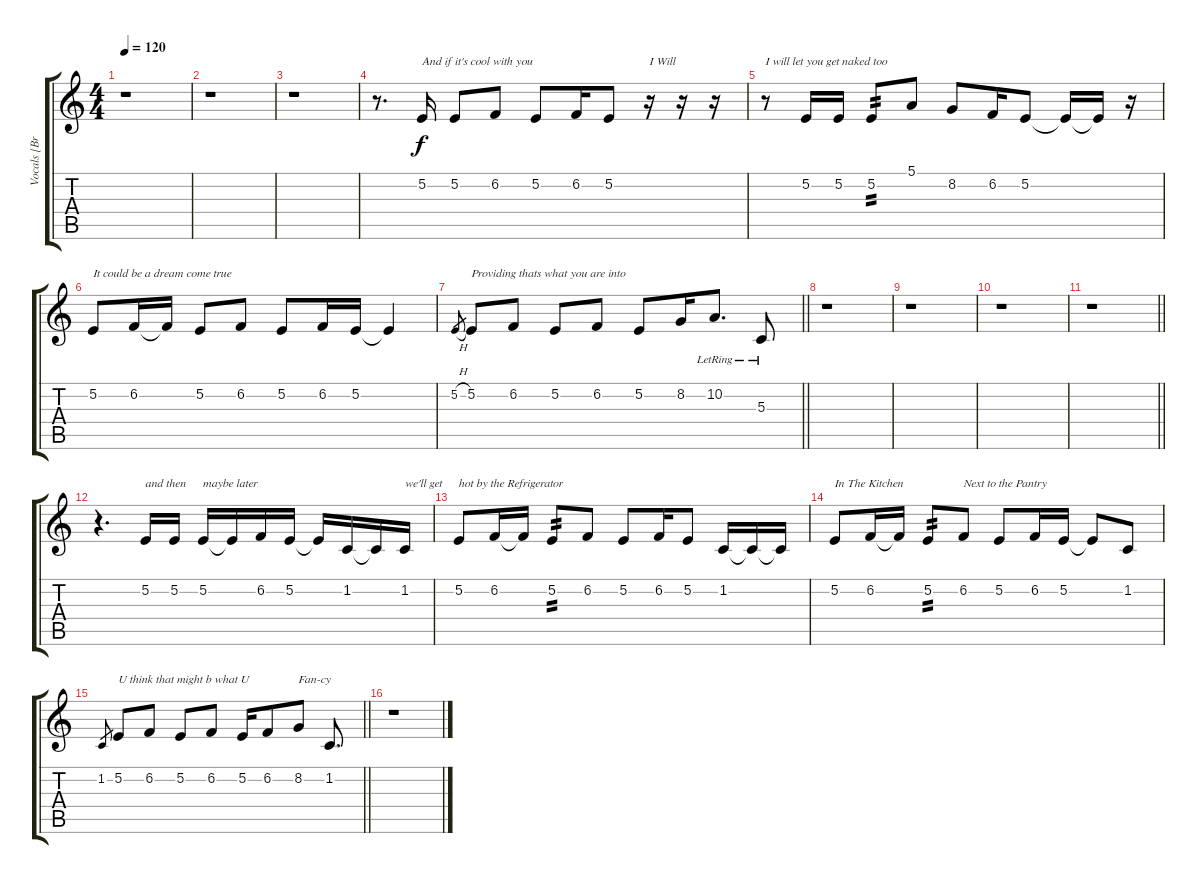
\track ("Vocals [Bret]" "Vocals [Br") {instrument englishhorn}
\staff {score tabs}
\tuning (E4 B3 G3 D3 A2 E2) {hide}
\ts (4 4)
\tempo 120
\clef g2
\ks c
r.1{dy f} |
r.1 |
r.1 |
r.8{d} 5.2.16{txt "And if it's cool with you"} 5.2.8 6.2.8 5.2.8 6.2.16 5.2.8 r.16{txt "I Will "} r.16 r.16 |
r.8{txt "I will let you get naked too"} 5.2.16 5.2.16 5.2.8{tp 2} 5.1.8 8.2.8 6.2.16 5.2.8 5.2{t}.16 5.2{t}.16 r.16 |
5.2.8{txt "It could be a dream come true"} 6.2.16 6.2{t}.16 5.2.8 6.2.8 5.2.8 6.2.16 5.2.16 5.2{t}.4 |
\barLineRight lightlight
5.2{h}.8{gr} 5.2.8{txt "Providing thats what you are into"} 6.2.8 5.2.8 6.2.8 5.2.8 8.2.16 10.2{lr}.8{d} 5.3{lr}.8 |
r.1 |
r.1 |
r.1 |
\barLineRight lightlight
r.1 |
r.4{d} 5.2.16{txt "and then"} 5.2.16 5.2.16{txt "maybe later"} 5.2{t}.16 6.2.16 5.2.16 5.2{t}.16 1.2.16 1.2{t}.16 1.2.16{txt "we'll get "} |
5.2.8{txt "hot by the Refrigerator"} 6.2.16 6.2{t}.16 5.2.8{tp 2} 6.2.8 5.2.8 6.2.16 5.2.8 1.2.16 1.2{t}.16 1.2{t}.16 |
5.2.8{txt "In The Kitchen "} 6.2.16 6.2{t}.16 5.2.8{tp 2} 6.2.8{txt "Next to the Pantry"} 5.2.8 6.2.16 5.2.16 5.2{t}.8 1.2.8 |
\barLineRight lightlight
1.2.8{gr} 5.2.8{txt "U think that might b what U"} 6.2.8 5.2.8 6.2.8 5.2.16 6.2.8 8.2.8{txt "Fan-cy"} 1.2.8{d} |
r.1
